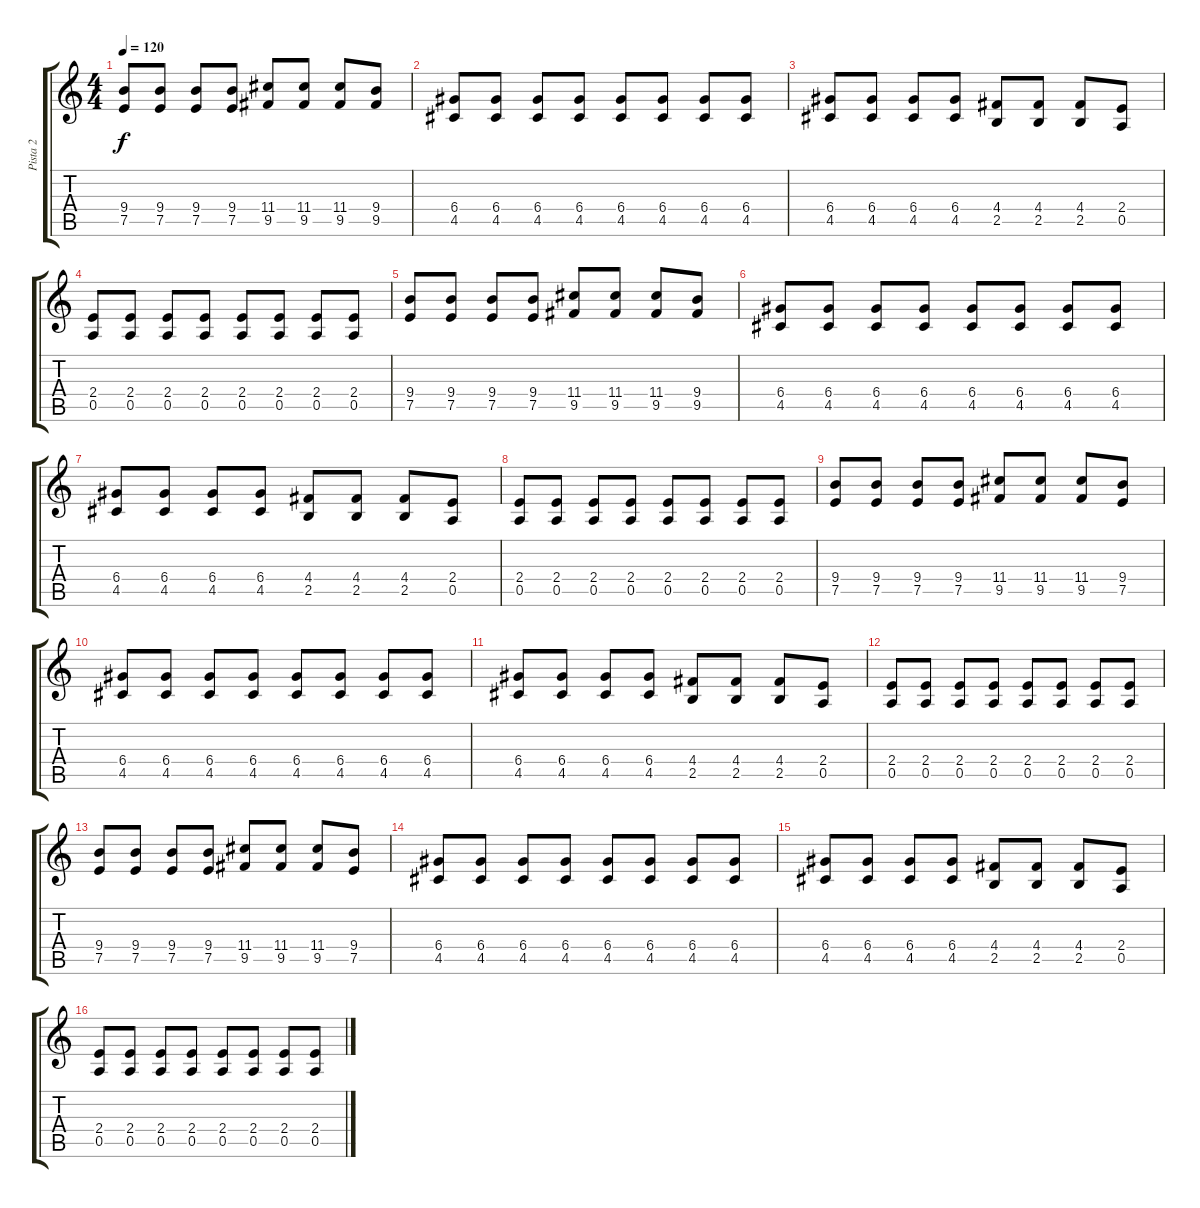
\track ("Pista 2" "Pista 2") {instrument electricguitarclean}
\staff {score tabs}
\tuning (E4 B3 G3 D3 A2 E2) {hide}
\ts (4 4)
\tempo 120
\clef g2
\ks c
(9.4 7.5).8{dy f instrument electricguitarclean} (9.4 7.5).8 (9.4 7.5).8 (9.4 7.5).8 (11.4 9.5).8 (11.4 9.5).8 (11.4 9.5).8 (9.4 9.5).8 |
(6.4 4.5).8 (6.4 4.5).8 (6.4 4.5).8 (6.4 4.5).8 (6.4 4.5).8 (6.4 4.5).8 (6.4 4.5).8 (6.4 4.5).8 |
(6.4 4.5).8 (6.4 4.5).8 (6.4 4.5).8 (6.4 4.5).8 (4.4 2.5).8 (4.4 2.5).8 (4.4 2.5).8 (2.4 0.5).8 |
(2.4 0.5).8 (2.4 0.5).8 (2.4 0.5).8 (2.4 0.5).8 (2.4 0.5).8 (2.4 0.5).8 (2.4 0.5).8 (2.4 0.5).8 |
(9.4 7.5).8 (9.4 7.5).8 (9.4 7.5).8 (9.4 7.5).8 (11.4 9.5).8 (11.4 9.5).8 (11.4 9.5).8 (9.4 9.5).8 |
(6.4 4.5).8 (6.4 4.5).8 (6.4 4.5).8 (6.4 4.5).8 (6.4 4.5).8 (6.4 4.5).8 (6.4 4.5).8 (6.4 4.5).8 |
(6.4 4.5).8 (6.4 4.5).8 (6.4 4.5).8 (6.4 4.5).8 (4.4 2.5).8 (4.4 2.5).8 (4.4 2.5).8 (2.4 0.5).8 |
(2.4 0.5).8 (2.4 0.5).8 (2.4 0.5).8 (2.4 0.5).8 (2.4 0.5).8 (2.4 0.5).8 (2.4 0.5).8 (2.4 0.5).8 |
(9.4 7.5).8 (9.4 7.5).8 (9.4 7.5).8 (9.4 7.5).8 (11.4 9.5).8 (11.4 9.5).8 (11.4 9.5).8 (9.4 7.5).8 |
(6.4 4.5).8 (6.4 4.5).8 (6.4 4.5).8 (6.4 4.5).8 (6.4 4.5).8 (6.4 4.5).8 (6.4 4.5).8 (6.4 4.5).8 |
(6.4 4.5).8 (6.4 4.5).8 (6.4 4.5).8 (6.4 4.5).8 (4.4 2.5).8 (4.4 2.5).8 (4.4 2.5).8 (2.4 0.5).8 |
(2.4 0.5).8 (2.4 0.5).8 (2.4 0.5).8 (2.4 0.5).8 (2.4 0.5).8 (2.4 0.5).8 (2.4 0.5).8 (2.4 0.5).8 |
(9.4 7.5).8 (9.4 7.5).8 (9.4 7.5).8 (9.4 7.5).8 (11.4 9.5).8 (11.4 9.5).8 (11.4 9.5).8 (9.4 7.5).8 |
(6.4 4.5).8 (6.4 4.5).8 (6.4 4.5).8 (6.4 4.5).8 (6.4 4.5).8 (6.4 4.5).8 (6.4 4.5).8 (6.4 4.5).8 |
(6.4 4.5).8 (6.4 4.5).8 (6.4 4.5).8 (6.4 4.5).8 (4.4 2.5).8 (4.4 2.5).8 (4.4 2.5).8 (2.4 0.5).8 |
(2.4 0.5).8 (2.4 0.5).8 (2.4 0.5).8 (2.4 0.5).8 (2.4 0.5).8 (2.4 0.5).8 (2.4 0.5).8 (2.4 0.5).8
